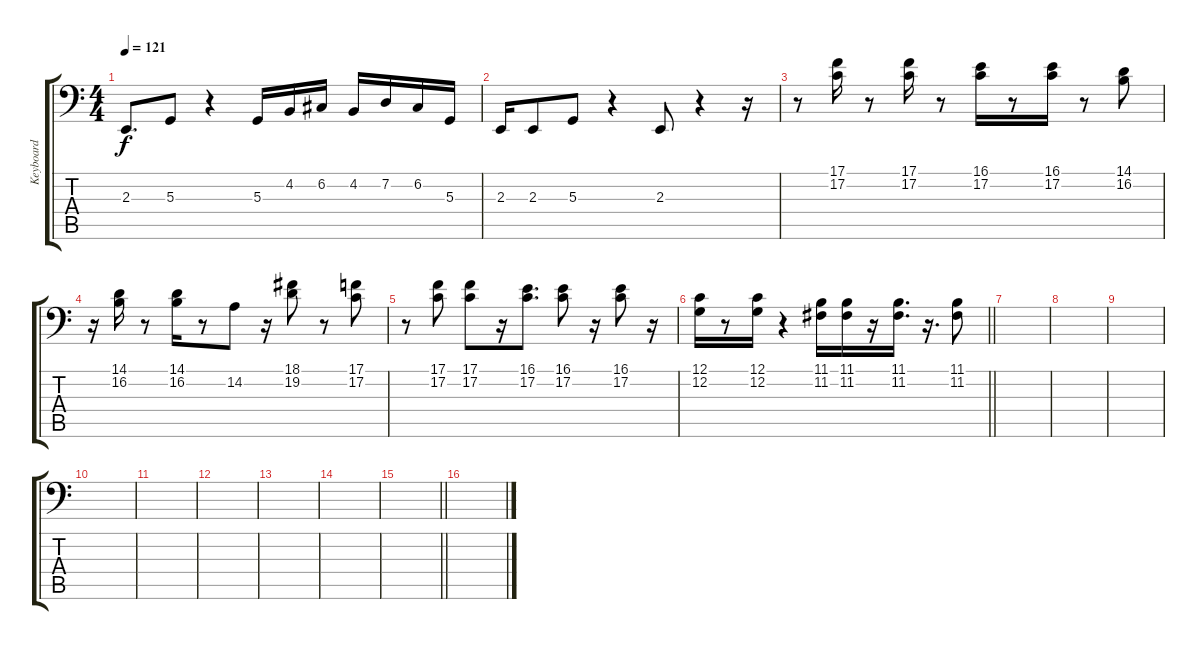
\track ("Keyboard" "Keyboard") {instrument electricgrandpiano}
\staff {score tabs}
\tuning (C3 G2 D2 A1 E1 B0) {hide}
\ts (4 4)
\tempo 121
\clef f4
\ks c
2.3.8{d dy f} 5.3.8 r.4 5.3.16 4.2.16 6.2.16 4.2.16 7.2.16 6.2.16 5.3.16 |
2.3.16 2.3.8 5.3.8 r.4 2.3.8 r.4 r.16 |
r.8 (17.1 17.2).16 r.8 (17.1 17.2).16 r.8 (16.1 17.2).16 r.8 (16.1 17.2).16 r.8 (14.1 16.2).8 |
r.16 (14.1 16.2).16 r.8 (14.1 16.2).16 r.8 14.2.8 r.16 (18.1 19.2).8 r.8 (17.1 17.2).8 |
r.8 (17.1 17.2).8 (17.1 17.2).8 r.16 (16.1 17.2).8{d} (16.1 17.2).8 r.16 (16.1 17.2).8 r.16 |
\barLineRight lightlight
(12.1 12.2).16 r.8 (12.1 12.2).16 r.4 (11.1 11.2).16 (11.1 11.2).16 r.16 (11.1 11.2).16{d} r.16{d} (11.1 11.2).8 |
\section ("" "")
|
|
|
|
|
|
|
|
\barLineRight lightlight
|
\section ("" "")
